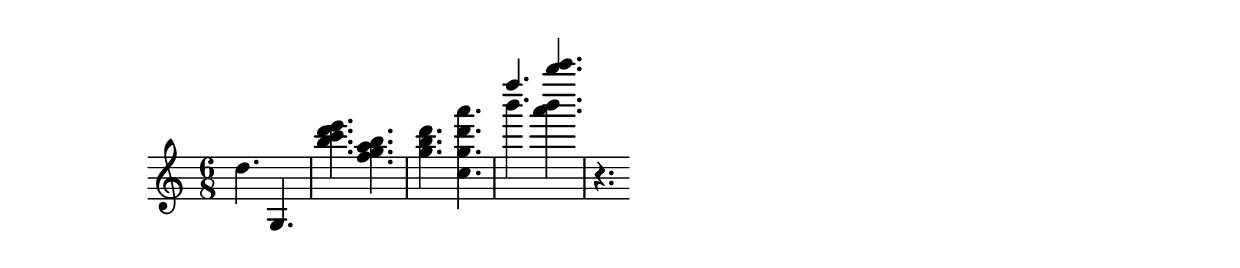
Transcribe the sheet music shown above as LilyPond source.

\version "1.7.18"
\header{
texidoc="
Noteheads can have dots, and rests can too.  Augmentation dots should
never be printed on a staff line, but rather be shifted vertically. They
should go up, but in case of multiple parts, the down stems have down
shifted dots.  (Wanske p. 186) In case of chords, all dots should be in
a column.  The dots go along as rests are shifted to avoid collisions.
"
}



\score { 
  \context Voice \notes\relative c'' {
    \time 6/8
	d4. g,,
	<<b'' c d e>>4.  <<f g a b>>
	<<g b d>> <<c, g' d' a'>>
	
	
	\context Staff <
		\context Voice = VA {  \stemUp   f''  <<b c>> r4.  }
		\context Voice = VB {  \stemDown b, <<a b>> r4. }
	>
	
	
  }
  \paper { }  
  \midi { }
}
%% new-chords-done %%
